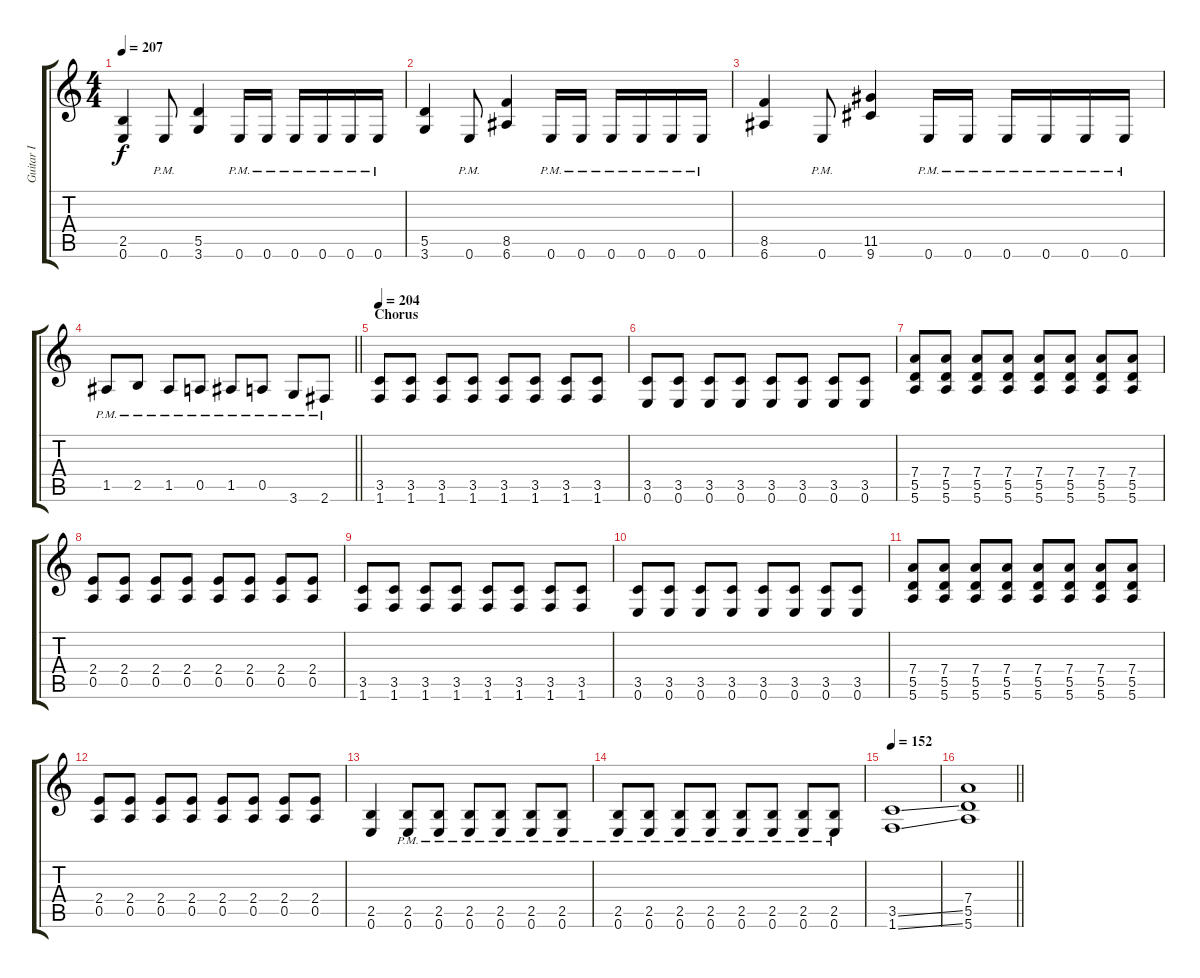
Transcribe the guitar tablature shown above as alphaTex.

\track ("Guitar I" "Guitar I") {instrument overdrivenguitar}
\staff {score tabs}
\tuning (E4 B3 G3 D3 A2 E2) {hide}
\ts (4 4)
\tempo 207
\clef g2
\ks c
(2.5 0.6).4{dy f} 0.6{pm}.8 (5.5 3.6).4 0.6{pm}.16 0.6{pm}.16 0.6{pm}.16 0.6{pm}.16 0.6{pm}.16 0.6{pm}.16 |
(5.5 3.6).4 0.6{pm}.8 (8.5 6.6).4 0.6{pm}.16 0.6{pm}.16 0.6{pm}.16 0.6{pm}.16 0.6{pm}.16 0.6{pm}.16 |
(8.5 6.6).4 0.6{pm}.8 (11.5 9.6).4 0.6{pm}.16 0.6{pm}.16 0.6{pm}.16 0.6{pm}.16 0.6{pm}.16 0.6{pm}.16 |
\barLineRight lightlight
1.5{pm}.8 2.5{pm}.8 1.5{pm}.8 0.5{pm}.8 1.5{pm}.8 0.5{pm}.8 3.6{pm}.8 2.6{pm}.8 |
\section ("" "Chorus")
\tempo 204
(3.5 1.6).8 (3.5 1.6).8 (3.5 1.6).8 (3.5 1.6).8 (3.5 1.6).8 (3.5 1.6).8 (3.5 1.6).8 (3.5 1.6).8 |
(3.5 0.6).8 (3.5 0.6).8 (3.5 0.6).8 (3.5 0.6).8 (3.5 0.6).8 (3.5 0.6).8 (3.5 0.6).8 (3.5 0.6).8 |
(7.4 5.5 5.6).8 (7.4 5.5 5.6).8 (7.4 5.5 5.6).8 (7.4 5.5 5.6).8 (7.4 5.5 5.6).8 (7.4 5.5 5.6).8 (7.4 5.5 5.6).8 (7.4 5.5 5.6).8 |
(2.4 0.5).8 (2.4 0.5).8 (2.4 0.5).8 (2.4 0.5).8 (2.4 0.5).8 (2.4 0.5).8 (2.4 0.5).8 (2.4 0.5).8 |
(3.5 1.6).8 (3.5 1.6).8 (3.5 1.6).8 (3.5 1.6).8 (3.5 1.6).8 (3.5 1.6).8 (3.5 1.6).8 (3.5 1.6).8 |
(3.5 0.6).8 (3.5 0.6).8 (3.5 0.6).8 (3.5 0.6).8 (3.5 0.6).8 (3.5 0.6).8 (3.5 0.6).8 (3.5 0.6).8 |
(7.4 5.5 5.6).8 (7.4 5.5 5.6).8 (7.4 5.5 5.6).8 (7.4 5.5 5.6).8 (7.4 5.5 5.6).8 (7.4 5.5 5.6).8 (7.4 5.5 5.6).8 (7.4 5.5 5.6).8 |
(2.4 0.5).8 (2.4 0.5).8 (2.4 0.5).8 (2.4 0.5).8 (2.4 0.5).8 (2.4 0.5).8 (2.4 0.5).8 (2.4 0.5).8 |
(2.5 0.6).4 (2.5{pm} 0.6{pm}).8 (2.5{pm} 0.6{pm}).8 (2.5{pm} 0.6{pm}).8 (2.5{pm} 0.6{pm}).8 (2.5{pm} 0.6{pm}).8 (2.5{pm} 0.6{pm}).8 |
(2.5{pm} 0.6{pm}).8 (2.5{pm} 0.6{pm}).8 (2.5{pm} 0.6{pm}).8 (2.5{pm} 0.6{pm}).8 (2.5{pm} 0.6{pm}).8 (2.5{pm} 0.6{pm}).8 (2.5{pm} 0.6{pm}).8 (2.5{pm} 0.6{pm}).8 |
\tempo 152
(3.5{ss} 1.6{ss}).1 |
\barLineRight lightlight
(7.4 5.5 5.6).1
